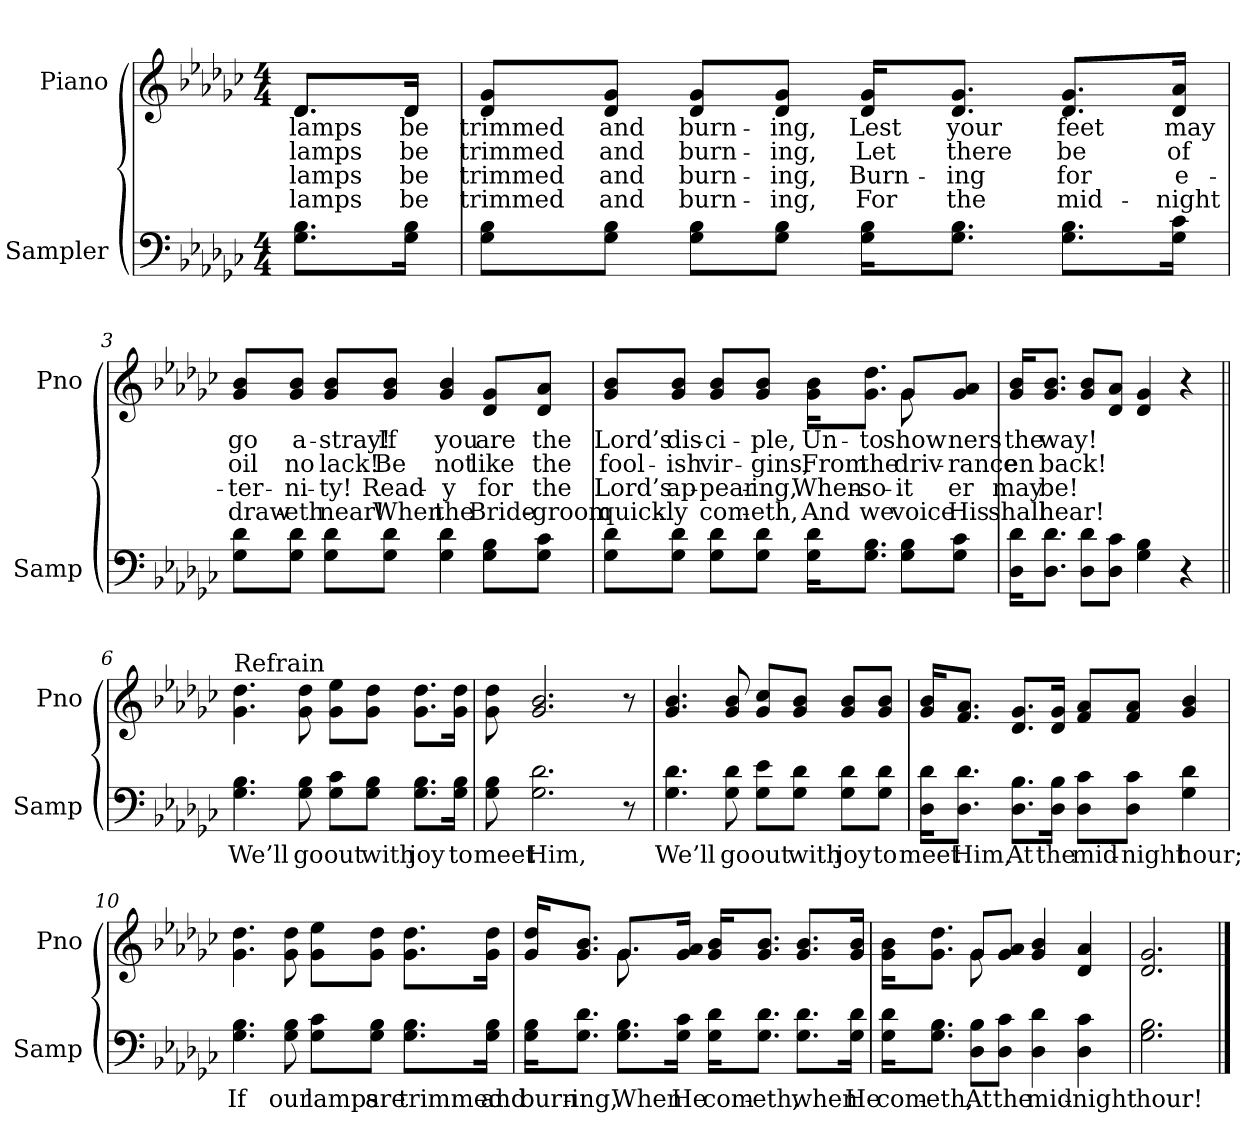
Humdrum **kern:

**kern	**text	**kern	**text	**text	**text	**text
*part2	*part2	*part1	*part1	*part1	*part1	*part1
*staff2	*staff2	*staff1	*staff1	*staff1	*staff1	*staff1
*I"Sampler	*	*I"Piano	*	*	*	*
*I'Samp	*	*I'Pno	*	*	*	*
*clefF4	*	*clefG2	*	*	*	*
*k[b-e-a-d-g-c-]	*	*k[b-e-a-d-g-c-]	*	*	*	*
*G-:	*	*G-:	*	*	*	*
*M4/4	*	*M4/4	*	*	*	*
=1	=1	=1	=1	=1	=1	=1
*	*	*^	*	*	*	*
8.G-\ 8.B-\L	.	8.d-/L	8.d-/L	lamps	lamps	lamps	lamps
16G-\ 16B-\Jk	.	16d-/Jk	16d-/Jk	be	be	be	be
*	*	*v	*v	*	*	*	*
=2	=2	=2	=2	=2	=2	=2
8G-\ 8B-\L	.	8d-/ 8g-/L	trimmed	trimmed	trimmed	trimmed
8G-\ 8B-\J	.	8d-/ 8g-/J	and	and	and	and
8G-\ 8B-\L	.	8d-/ 8g-/L	burn-	burn-	burn-	burn-
8G-\ 8B-\J	.	8d-/ 8g-/J	-ing,	-ing,	-ing,	-ing,
16G-\ 16B-\KL	.	16d-/ 16g-/KL	Lest	Let	Burn-	For
8.G-\ 8.B-\J	.	8.d-/ 8.g-/J	your	there	-ing	the
8.G-\ 8.B-\L	.	8.d-/ 8.g-/L	feet	be	for	mid-
16G-\ 16c-\Jk	.	16d-/ 16a-/Jk	may	of	e-	-night
=3	=3	=3	=3	=3	=3	=3
8G-\ 8d-\L	.	8g-/ 8b-/L	go	oil	-ter-	draw-
8G-\ 8d-\J	.	8g-/ 8b-/J	a-	no	-ni-	-eth
8G-\ 8d-\L	.	8g-/ 8b-/L	-stray!	lack!	-ty!	near!
8G-\ 8d-\J	.	8g-/ 8b-/J	If	Be	Read-	When
4G- 4d-	.	4g- 4b-	you	not	-y	the
8G-\ 8B-\L	.	8d-/ 8g-/L	are	like	for	Bride-
8G-\ 8c-\J	.	8d-/ 8a-/J	the	the	the	-groom
=4	=4	=4	=4	=4	=4	=4
*	*	*^	*	*	*	*
8G-\ 8d-\L	.	8g-/ 8b-/L	2.ryy	Lord’s	fool-	Lord’s	quick-
8G-\ 8d-\J	.	8g-/ 8b-/J	.	dis-	-ish	ap-	-ly
8G-\ 8d-\L	.	8g-/ 8b-/L	.	-ci-	vir-	-pear-	com-
8G-\ 8d-\J	.	8g-/ 8b-/J	.	-ple,	-gins,	-ing,	-eth,
16G-\ 16d-\KL	.	16g-\ 16b-\KL	.	Un-	From	When-	And
8.G-\ 8.B-\J	.	8.g-\ 8.dd-\J	.	-to	the	-so-	we
8G-\ 8B-\L	.	8g-/L	8g-	show	driv-	it	voice
8G-\ 8c-\J	.	8g-/ 8a-/J	8ryy	-ners	-rance	-er	His
*	*	*v	*v	*	*	*	*
=5	=5	=5	=5	=5	=5	=5
16D-\ 16d-\KL	.	16g-/ 16b-/KL	the	-en	may	shall
8.D-\ 8.d-\J	.	8.g-/ 8.b-/J	way!	back!	be!	hear!
8D-\ 8d-\L	.	8g-/ 8b-/L	.	.	.	.
8D-\ 8c-\J	.	8d-/ 8a-/J	.	.	.	.
4G- 4B-	.	4d- 4g-	.	.	.	.
4r	.	4r	.	.	.	.
=6||	=6||	=6||	=6||	=6||	=6||	=6||
!	!	!LO:TX:t=Refrain	!	!	!	!
4.G- 4.B-	We’ll	4.g- 4.dd-	.	.	.	.
8G- 8B-	go	8g- 8dd-	.	.	.	.
8G-\ 8c-\L	out	8g-\ 8ee-\L	.	.	.	.
8G-\ 8B-\J	with	8g-\ 8dd-\J	.	.	.	.
8.G-\ 8.B-\L	joy	8.g-\ 8.dd-\L	.	.	.	.
16G-\ 16B-\Jk	to	16g-\ 16dd-\Jk	.	.	.	.
=7	=7	=7	=7	=7	=7	=7
8G- 8B-	meet	8g- 8dd-	.	.	.	.
2.G- 2.d-	Him,	2.g- 2.b-	.	.	.	.
8r	.	8r	.	.	.	.
=8	=8	=8	=8	=8	=8	=8
4.G- 4.d-	We’ll	4.g- 4.b-	.	.	.	.
8G- 8d-	go	8g- 8b-	.	.	.	.
8G-\ 8e-\L	out	8g-/ 8cc-/L	.	.	.	.
8G-\ 8d-\J	with	8g-/ 8b-/J	.	.	.	.
8G-\ 8d-\L	joy	8g-/ 8b-/L	.	.	.	.
8G-\ 8d-\J	to	8g-/ 8b-/J	.	.	.	.
=9	=9	=9	=9	=9	=9	=9
16D-\ 16d-\KL	meet	16g-/ 16b-/KL	.	.	.	.
8.D-\ 8.d-\J	Him,	8.f/ 8.a-/J	.	.	.	.
8.D-\ 8.B-\L	At	8.d-/ 8.g-/L	.	.	.	.
16D-\ 16B-\Jk	the	16d-/ 16g-/Jk	.	.	.	.
8D-\ 8c-\L	mid-	8f/ 8a-/L	.	.	.	.
8D-\ 8c-\J	-night	8f/ 8a-/J	.	.	.	.
4G- 4d-	hour;	4g- 4b-	.	.	.	.
=10	=10	=10	=10	=10	=10	=10
4.G- 4.B-	If	4.g- 4.dd-	.	.	.	.
8G- 8B-	our	8g- 8dd-	.	.	.	.
8G-\ 8c-\L	lamps	8g-\ 8ee-\L	.	.	.	.
8G-\ 8B-\J	are	8g-\ 8dd-\J	.	.	.	.
8.G-\ 8.B-\L	trimmed	8.g-\ 8.dd-\L	.	.	.	.
16G-\ 16B-\Jk	and	16g-\ 16dd-\Jk	.	.	.	.
=11	=11	=11	=11	=11	=11	=11
*	*	*^	*	*	*	*
16G-\ 16B-\KL	burn-	16g-/ 16dd-/KL	4ryy	.	.	.	.
8.G-\ 8.d-\J	-ing,	8.g-/ 8.b-/J	.	.	.	.	.
8.G-\ 8.B-\L	When	8.g-/L	8.g-	.	.	.	.
16G-\ 16c-\Jk	He	16g-/ 16a-/Jk	2ryy	.	.	.	.
16G-\ 16d-\KL	com-	16g-/ 16b-/KL	.	.	.	.	.
8.G-\ 8.d-\J	-eth,	8.g-/ 8.b-/J	.	.	.	.	.
8.G-\ 8.d-\L	when	8.g-/ 8.b-/L	.	.	.	.	.
16G-\ 16d-\Jk	He	16g-/ 16b-/Jk	16ryy	.	.	.	.
=12	=12	=12	=12	=12	=12	=12	=12
16G-\ 16d-\KL	com-	16g-\ 16b-\KL	4ryy	.	.	.	.
8.G-\ 8.B-\J	-eth,	8.g-\ 8.dd-\J	.	.	.	.	.
8D-\ 8B-\L	At	8g-/L	8g-	.	.	.	.
8D-\ 8c-\J	the	8g-/ 8a-/J	2ryy	.	.	.	.
4D- 4d-	mid-	4g- 4b-	.	.	.	.	.
4D- 4c-	-night	4d- 4a-	.	.	.	.	.
.	.	.	8ryy	.	.	.	.
*	*	*v	*v	*	*	*	*
=13	=13	=13	=13	=13	=13	=13
2.G- 2.B-	hour!	2.d- 2.g-	.	.	.	.
==	==	==	==	==	==	==
*-	*-	*-	*-	*-	*-	*-
